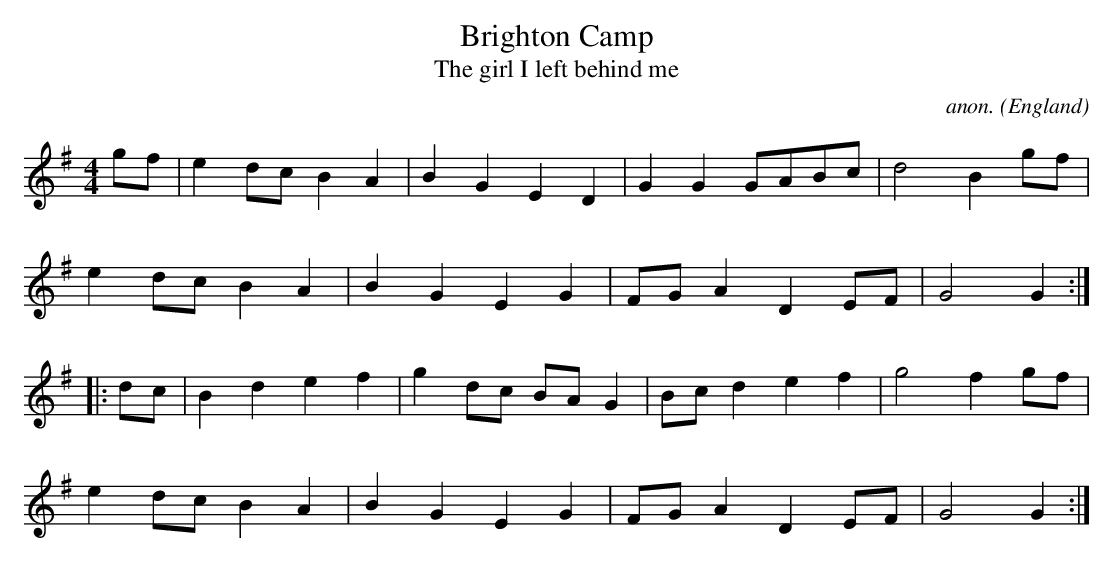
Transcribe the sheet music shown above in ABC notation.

X:1
T:Brighton Camp
T:The girl I left behind me
C:anon.
O:England
M:4/4
L:1/8
K:G
gf|e2dc B2A2|B2G2E2D2|G2G2GABc|d4B2gf|
e2dc B2A2|B2G2E2G2|FG A2D2EF|G4G2:|
|:dc|B2d2e2f2|g2dc BA G2|Bc d2e2f2|g4f2gf|
e2dc B2A2|B2G2E2G2|FG A2D2EF|G4G2:|
